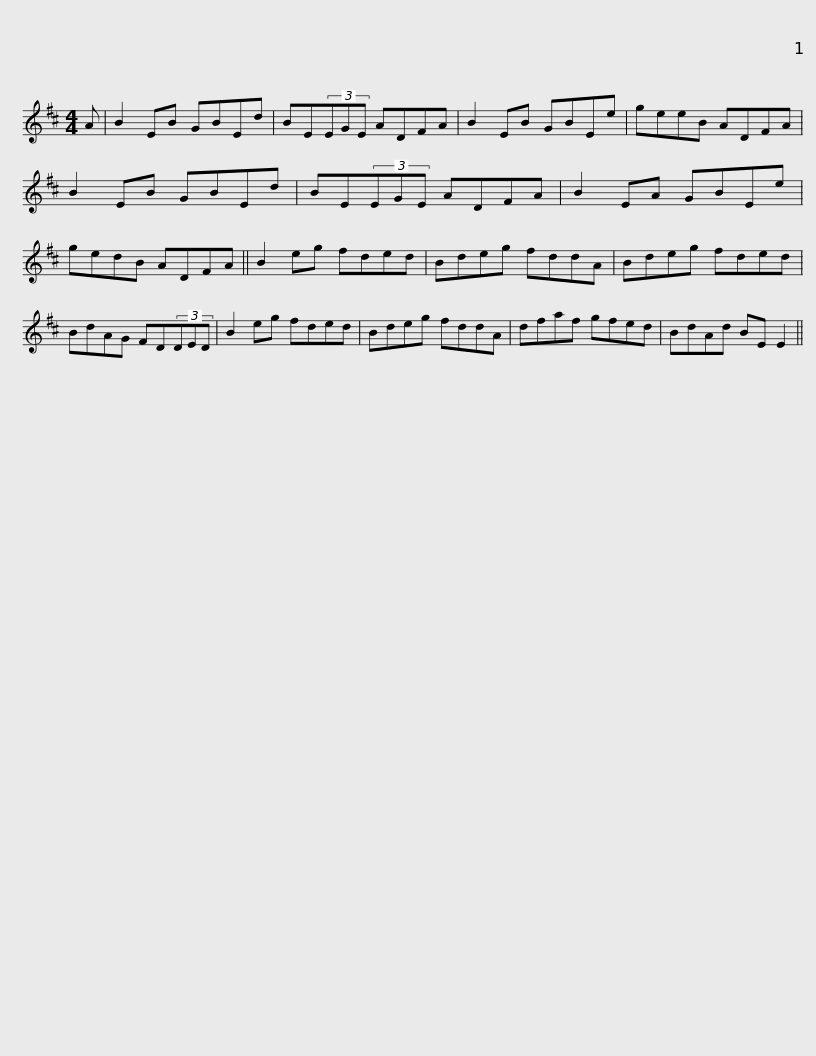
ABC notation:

X:1
L:1/8
M:4/4
I:linebreak $
K:D
V:1 treble
V:1
 A | B2 EB GBEd | BE(3EGE ADFA | B2 EB GBEe | geeB ADFA | %5
 B2 EB GBEd |$ BE(3EGE ADFA | B2 EA GBEe | gedB ADFA || B2 eg fded | %10
 Bdeg fddA |$ Bdeg fded | BdAG FD(3DED | B2 eg fded | Bdeg fddA | %15
 dfaf gfed |$ BdAd BE E2 || %17
